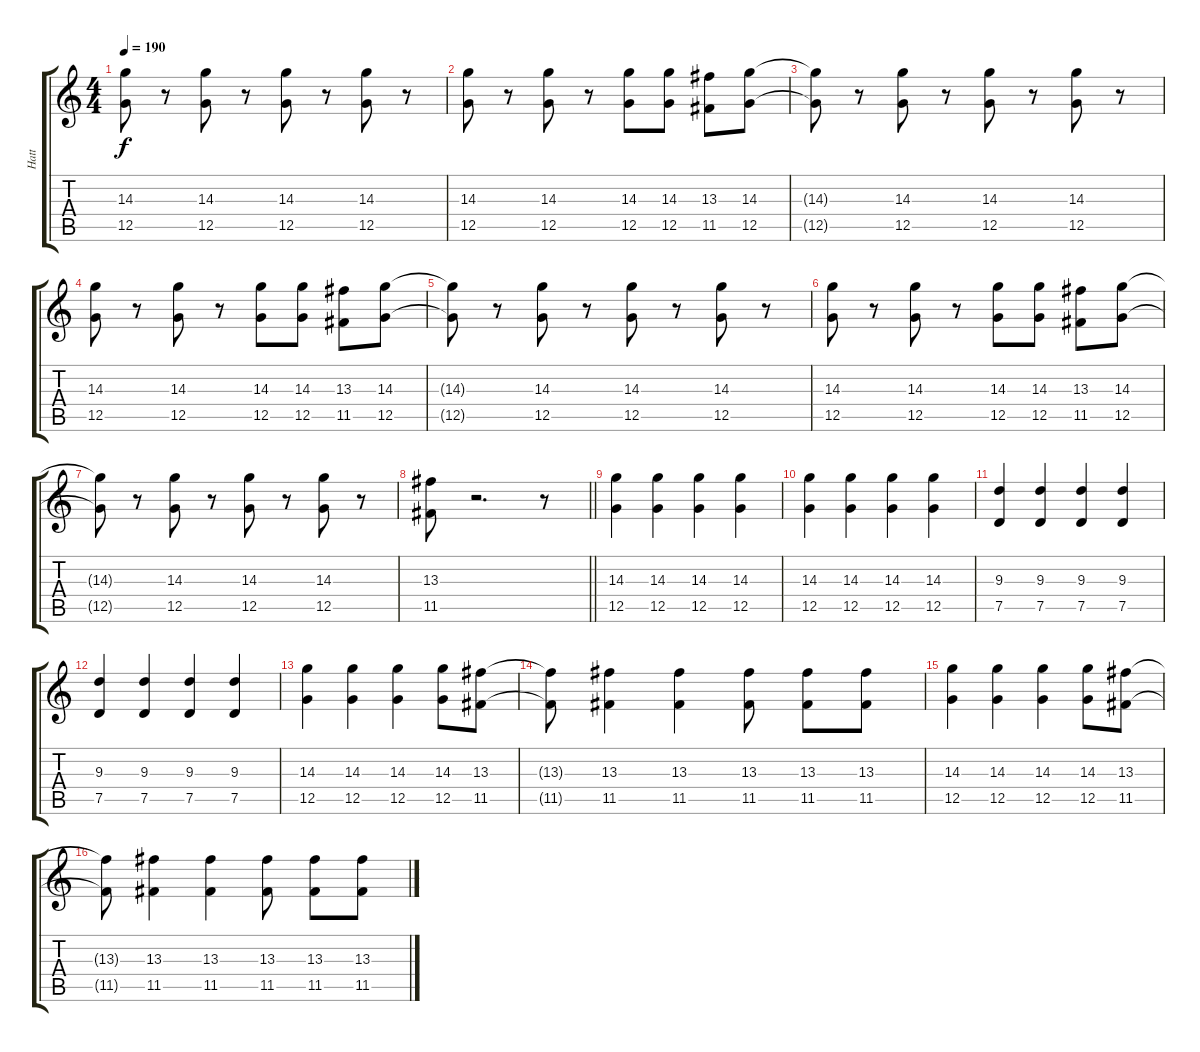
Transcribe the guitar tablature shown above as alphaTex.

\track ("Hatt" "Hatt") {instrument distortionguitar}
\staff {score tabs}
\tuning (D4 A3 F3 C3 G2 D2) {hide}
\ts (4 4)
\tempo 190
\clef g2
\ks c
(14.3 12.5).8{dy f} r.8 (14.3 12.5).8 r.8 (14.3 12.5).8 r.8 (14.3 12.5).8 r.8 |
(14.3 12.5).8 r.8 (14.3 12.5).8 r.8 (14.3 12.5).8 (14.3 12.5).8 (13.3 11.5).8 (14.3 12.5).8 |
(14.3{t} 12.5{t}).8 r.8 (14.3 12.5).8 r.8 (14.3 12.5).8 r.8 (14.3 12.5).8 r.8 |
(14.3 12.5).8 r.8 (14.3 12.5).8 r.8 (14.3 12.5).8 (14.3 12.5).8 (13.3 11.5).8 (14.3 12.5).8 |
(14.3{t} 12.5{t}).8 r.8 (14.3 12.5).8 r.8 (14.3 12.5).8 r.8 (14.3 12.5).8 r.8 |
(14.3 12.5).8 r.8 (14.3 12.5).8 r.8 (14.3 12.5).8 (14.3 12.5).8 (13.3 11.5).8 (14.3 12.5).8 |
(14.3{t} 12.5{t}).8 r.8 (14.3 12.5).8 r.8 (14.3 12.5).8 r.8 (14.3 12.5).8 r.8 |
\barLineRight lightlight
(13.3 11.5).8 r.2{d} r.8 |
(14.3 12.5).4 (14.3 12.5).4 (14.3 12.5).4 (14.3 12.5).4 |
(14.3 12.5).4 (14.3 12.5).4 (14.3 12.5).4 (14.3 12.5).4 |
(9.3 7.5).4 (9.3 7.5).4 (9.3 7.5).4 (9.3 7.5).4 |
(9.3 7.5).4 (9.3 7.5).4 (9.3 7.5).4 (9.3 7.5).4 |
(14.3 12.5).4 (14.3 12.5).4 (14.3 12.5).4 (14.3 12.5).8 (13.3 11.5).8 |
(13.3{t} 11.5{t}).8 (13.3 11.5).4 (13.3 11.5).4 (13.3 11.5).8 (13.3 11.5).8 (13.3 11.5).8 |
(14.3 12.5).4 (14.3 12.5).4 (14.3 12.5).4 (14.3 12.5).8 (13.3 11.5).8 |
(13.3{t} 11.5{t}).8 (13.3 11.5).4 (13.3 11.5).4 (13.3 11.5).8 (13.3 11.5).8 (13.3 11.5).8
